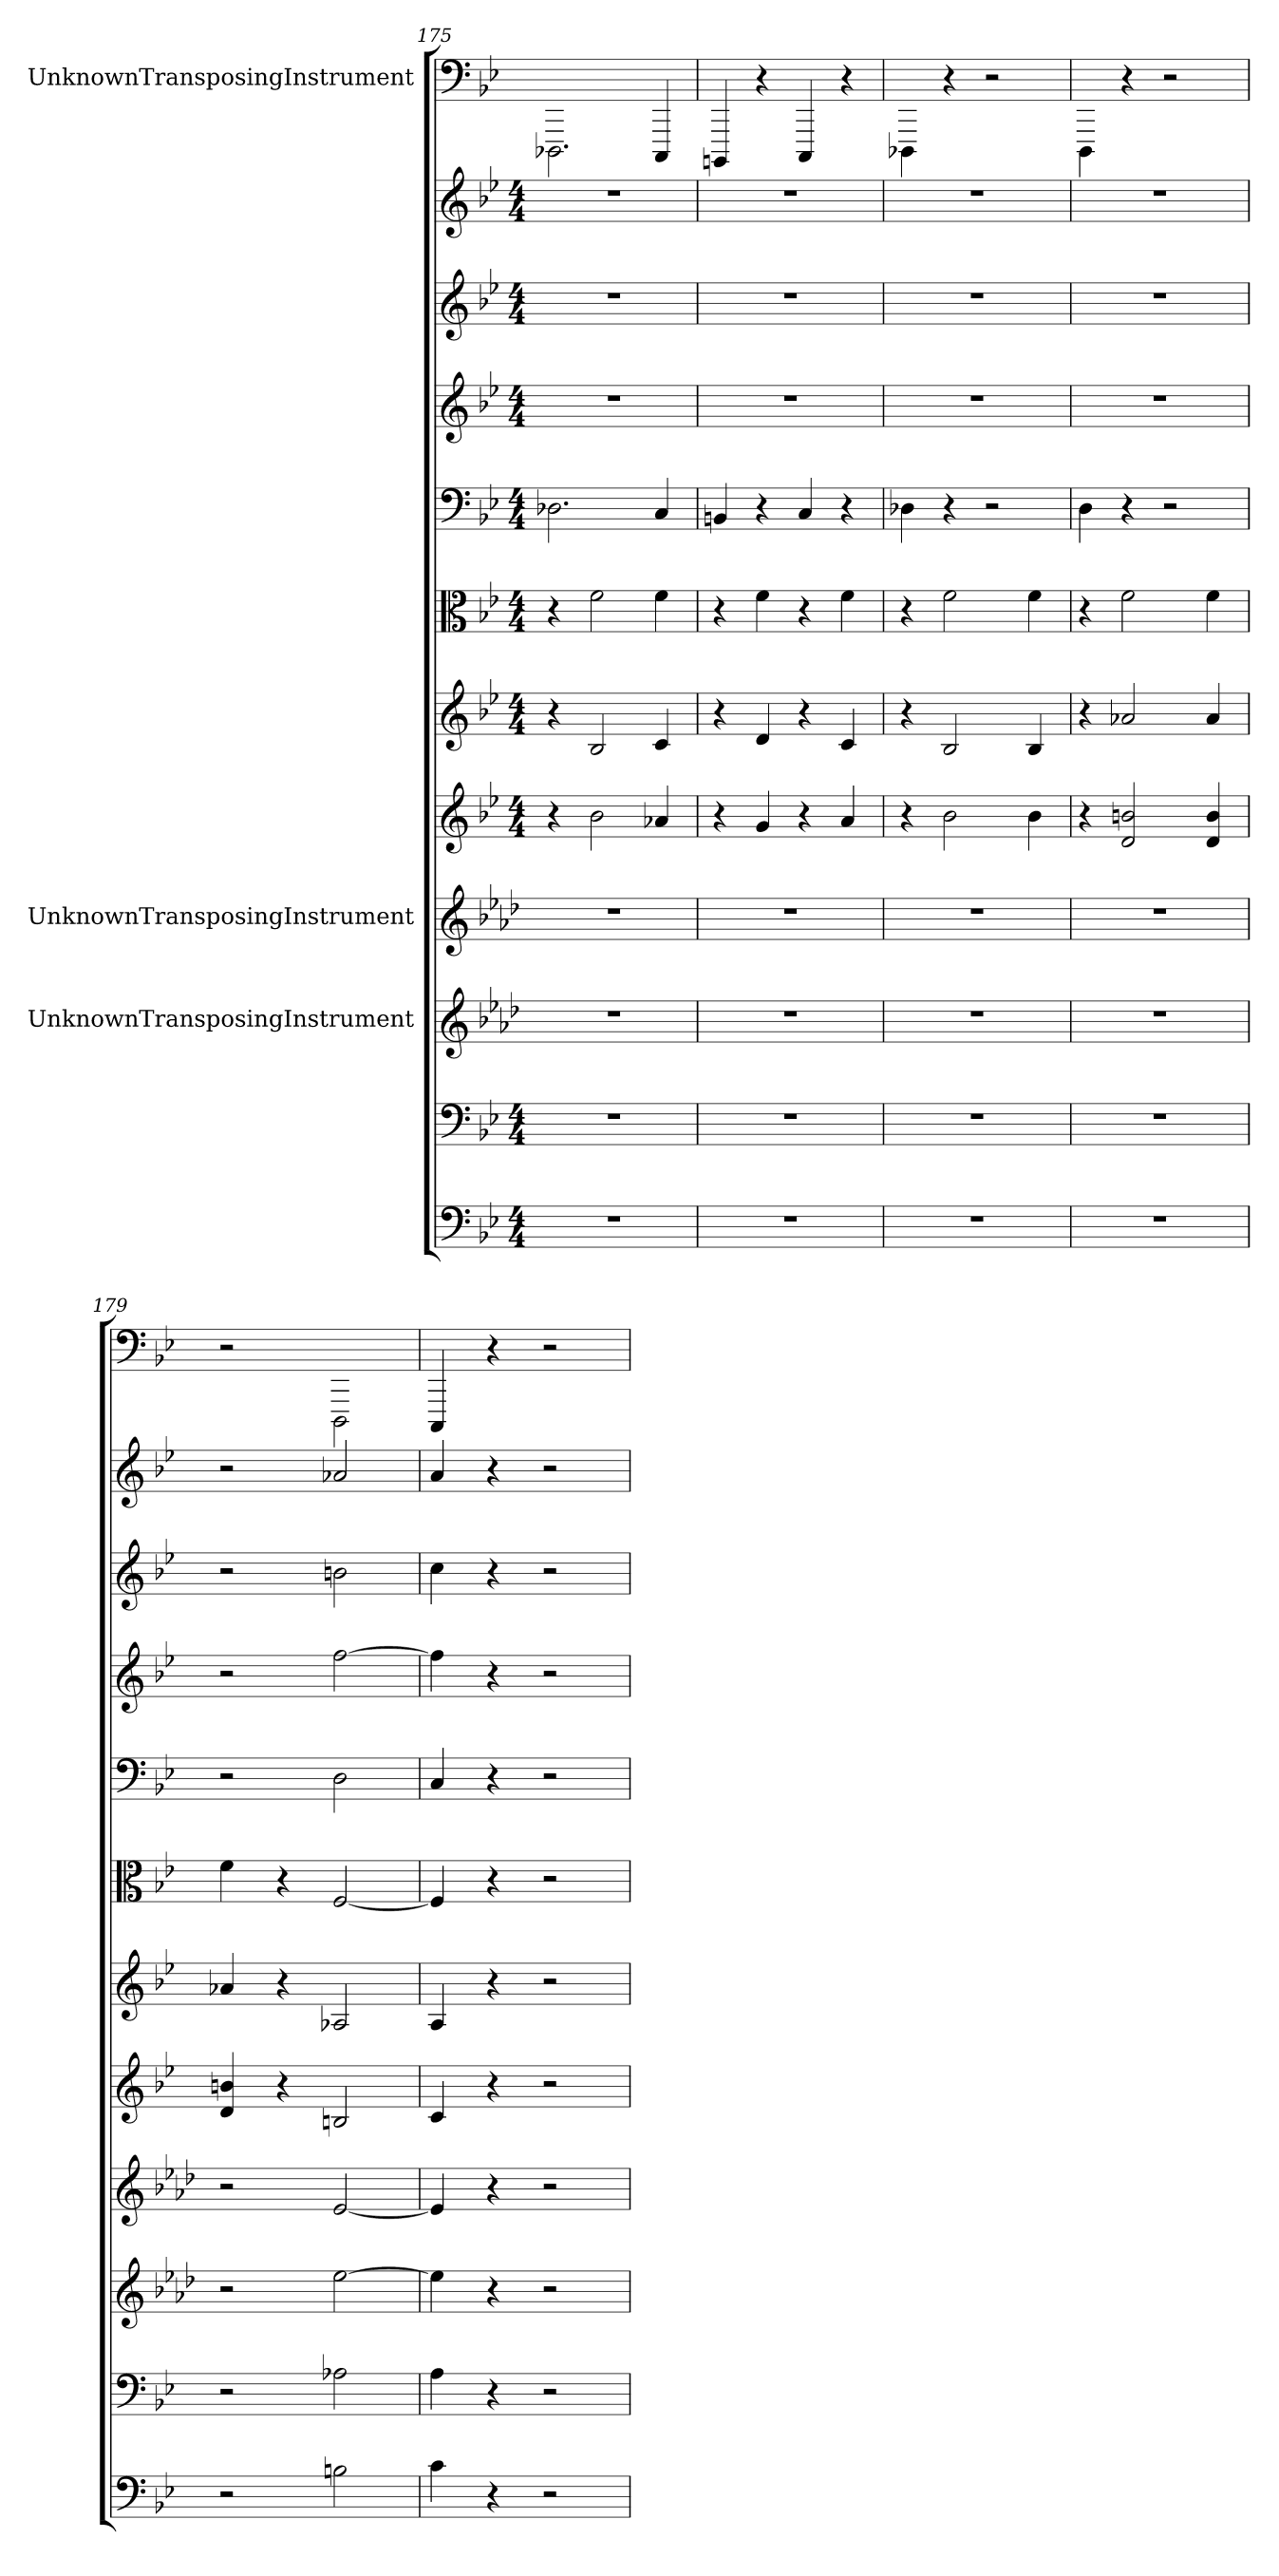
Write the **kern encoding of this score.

**kern	**kern	**kern	**kern	**kern	**kern	**kern	**kern	**kern	**kern	**kern	**kern
*part12	*part11	*part10	*part9	*part8	*part7	*part6	*part5	*part4	*part3	*part2	*part1
*staff12	*staff11	*staff10	*staff9	*staff8	*staff7	*staff6	*staff5	*staff4	*staff3	*staff2	*staff1
*	*	*I"UnknownTransposingInstrument	*I"UnknownTransposingInstrument	*	*	*	*	*	*	*	*I"UnknownTransposingInstrument
*clefF4	*clefF4	*clefG2	*clefG2	*clefG2	*clefG2	*clefC3	*clefF4	*clefG2	*clefG2	*clefG2	*clefF4
*	*	*ITrd-1c-2	*ITrd-1c-2	*	*	*	*	*	*	*	*ITrd-7c-12
*k[b-e-]	*k[b-e-]	*k[b-e-]	*k[b-e-]	*k[b-e-]	*k[b-e-]	*k[b-e-]	*k[b-e-]	*k[b-e-]	*k[b-e-]	*k[b-e-]	*k[b-e-]
*M4/4	*M4/4	*	*	*M4/4	*M4/4	*M4/4	*M4/4	*M4/4	*M4/4	*M4/4	*
=175	=175	=175	=175	=175	=175	=175	=175	=175	=175	=175	=175
1r	1r	1r	1r	4r	4r	4r	2.D-X\	1r	1r	1r	2.DD-X\
.	.	.	.	2b-\	2B-/	2f\	.	.	.	.	.
.	.	.	.	4a-X/	4c/	4f\	4C/	.	.	.	4CC/
=176	=176	=176	=176	=176	=176	=176	=176	=176	=176	=176	=176
1r	1r	1r	1r	4r	4r	4r	4BBn/	1r	1r	1r	4BBBn/
.	.	.	.	4g/	4d/	4f\	4r	.	.	.	4r
.	.	.	.	4r	4r	4r	4C/	.	.	.	4CC/
.	.	.	.	4a/	4c/	4f\	4r	.	.	.	4r
=177	=177	=177	=177	=177	=177	=177	=177	=177	=177	=177	=177
1r	1r	1r	1r	4r	4r	4r	4D-X\	1r	1r	1r	4DD-X\
.	.	.	.	2b-\	2B-/	2f\	4r	.	.	.	4r
.	.	.	.	.	.	.	2r	.	.	.	2r
.	.	.	.	4b-\	4B-/	4f\	.	.	.	.	.
=178	=178	=178	=178	=178	=178	=178	=178	=178	=178	=178	=178
1r	1r	1r	1r	4r	4r	4r	4D\	1r	1r	1r	4DD\
.	.	.	.	2d/ 2bn/	2a-X/	2f\	4r	.	.	.	4r
.	.	.	.	.	.	.	2r	.	.	.	2r
.	.	.	.	4d/ 4b/	4a-/	4f\	.	.	.	.	.
=179	=179	=179	=179	=179	=179	=179	=179	=179	=179	=179	=179
2r	2r	2r	2r	4d/ 4bn/	4a-X/	4f\	2r	2r	2r	2r	2r
.	.	.	.	4r	4r	4r	.	.	.	.	.
2Bn\	2A-X\	[2ff\	[2f/	2Bn/	2A-X/	[2F/	2D\	[2ff\	2bn\	2a-X/	2DD\
=180	=180	=180	=180	=180	=180	=180	=180	=180	=180	=180	=180
4c\	4A\	4ff\]	4f/]	4c/	4A/	4F/]	4C/	4ff\]	4cc\	4a/	4CC/
4r	4r	4r	4r	4r	4r	4r	4r	4r	4r	4r	4r
2r	2r	2r	2r	2r	2r	2r	2r	2r	2r	2r	2r
=	=	=	=	=	=	=	=	=	=	=	=
*-	*-	*-	*-	*-	*-	*-	*-	*-	*-	*-	*-
